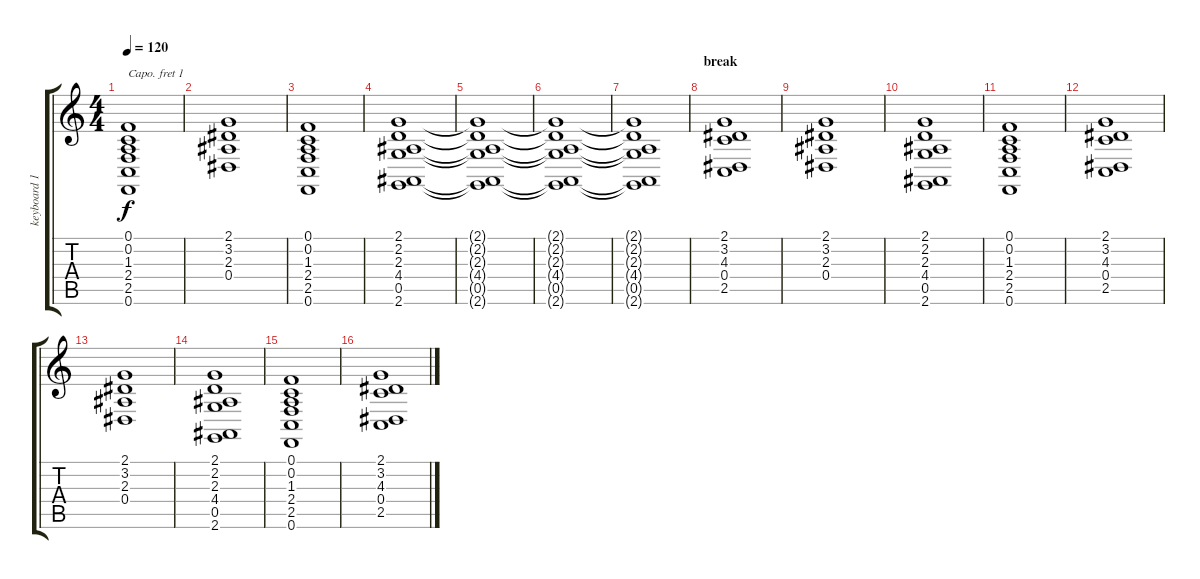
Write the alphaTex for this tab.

\track ("keyboard 1" "keyboard 1") {instrument pad2warm}
\staff {score tabs}
\capo 1
\tuning (E4 B3 G3 D3 A2 E2) {hide}
\ts (4 4)
\tempo 120
\clef g2
\ks c
(0.1 0.2 1.3 2.4 2.5 0.6).1{dy f} |
(2.1 3.2 2.3 0.4).1 |
(0.1 0.2 1.3 2.4 2.5 0.6).1 |
(2.1 2.2 2.3 4.4 0.5 2.6).1{volume 5 balance 8} |
(2.1{t} 2.2{t} 2.3{t} 4.4{t} 0.5{t} 2.6{t}).1 |
(2.1{t} 2.2{t} 2.3{t} 4.4{t} 0.5{t} 2.6{t}).1 |
(2.1{t} 2.2{t} 2.3{t} 4.4{t} 0.5{t} 2.6{t}).1 |
\section ("" "break")
(2.1 3.2 4.3 0.4 2.5).1{volume 8 balance 4 instrument churchorgan} |
(2.1 3.2 2.3 0.4).1 |
(2.1 2.2 2.3 4.4 0.5 2.6).1 |
(0.1 0.2 1.3 2.4 2.5 0.6).1 |
(2.1 3.2 4.3 0.4 2.5).1 |
(2.1 3.2 2.3 0.4).1 |
(2.1 2.2 2.3 4.4 0.5 2.6).1 |
(0.1 0.2 1.3 2.4 2.5 0.6).1 |
(2.1 3.2 4.3 0.4 2.5).1
